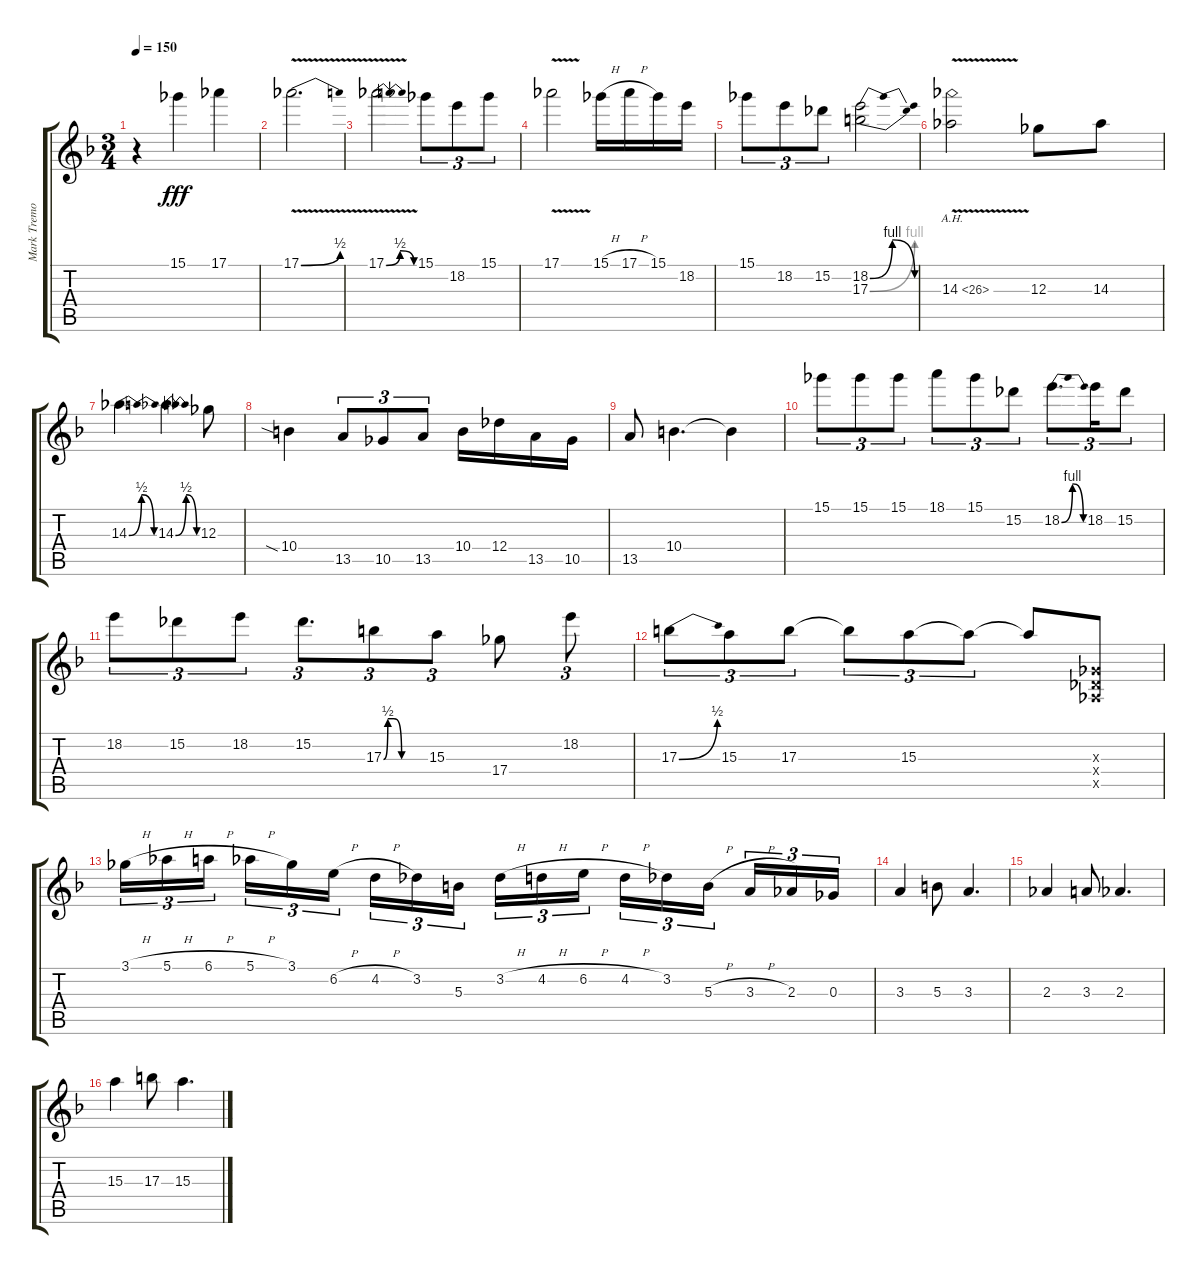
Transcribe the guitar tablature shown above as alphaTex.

\track ("Mark Tremonti" "Mark Tremo") {instrument electricguitarclean}
\staff {score tabs}
\tuning (Eb4 Bb3 Gb3 Db3 Ab2 Eb2) {hide}
\ts (3 4)
\tempo 150
\clef g2
\ks dminor
r.4{dy f volume 16 balance 4 instrument electricguitarclean} 15.1.4{dy fff} 17.1.4 |
17.1{be (bend 0 0 60 2) v}.2{d} |
17.1{be (bendrelease 0 0 15 2 49 2 60 0) v}.2 15.1.8{tu (3 2)} 18.2.8{tu (3 2)} 15.1.8{tu (3 2)} |
17.1{v}.2 15.1{h}.16 17.1{h}.16 15.1.16 18.2.16 |
15.1.8{tu (3 2)} 18.2.8{tu (3 2)} 15.2.8{tu (3 2)} (18.2{be (bendrelease 0 0 15 4 42 4 60 0)} 17.3{be (bend 0 0 60 4)}).2 |
14.3{ah 12 v}.2 12.3.8 14.3.8 |
14.3{be (bendrelease 0 0 15 2 37 2 60 0)}.4{d} 14.3{be (bendrelease 0 0 15 2 37 2 60 0)}.4 12.3.8 |
10.4{sia}.4 13.5.8{tu (3 2)} 10.5.8{tu (3 2)} 13.5.8{tu (3 2)} 10.4.16 12.4.16 13.5.16 10.5.16 |
13.5.8 10.4.4{d} 10.4{t}.4 |
15.1.8{tu (3 2)} 15.1.8{tu (3 2)} 15.1.8{tu (3 2)} 18.1.8{tu (3 2)} 15.1.8{tu (3 2)} 15.2.8{tu (3 2)} 18.2{be (bendrelease 0 0 15 4 45 4 60 0)}.8{d tu (3 2)} 18.2.16{tu (3 2)} 15.2.8{tu (3 2)} |
18.2.8{tu (3 2)} 15.2.8{tu (3 2)} 18.2.8{tu (3 2)} 15.2.8{d tu (3 2)} 17.3{be (custom 0 0 6 2 15 2 26 0 45 0 60 0)}.8{tu (3 2)} 15.3.8{tu (3 2)} 17.4.8 18.2.8{tu (3 2)} |
17.3{be (bend 0 0 60 2)}.8{tu (3 2)} 15.3.8{tu (3 2)} 17.3.8{tu (3 2)} 17.3{t}.8{tu (3 2)} 15.3.8{tu (3 2)} 15.3{t}.8{tu (3 2)} 15.3{t}.8 (0.3{x} 0.4{x} 0.5{x}).8 |
3.1{h}.16{tu (3 2)} 5.1{h}.16{tu (3 2)} 6.1{h}.16{tu (3 2) beam splitsecondary} 5.1{h}.16{tu (3 2)} 3.1.16{tu (3 2)} 6.2{h}.16{tu (3 2)} 4.2{h}.16{tu (3 2)} 3.2.16{tu (3 2)} 5.3.16{tu (3 2) beam splitsecondary} 3.2{h}.16{tu (3 2)} 4.2{h}.16{tu (3 2)} 6.2{h}.16{tu (3 2)} 4.2{h}.16{tu (3 2)} 3.2.16{tu (3 2)} 5.3{h}.16{tu (3 2) beam splitsecondary} 3.3{h}.16{tu (3 2)} 2.3.16{tu (3 2)} 0.3.16{tu (3 2)} |
3.3.4 5.3.8 3.3.4{d} |
2.3.4 3.3.8 2.3.4{d} |
15.3.4 17.3.8 15.3.4{d}
